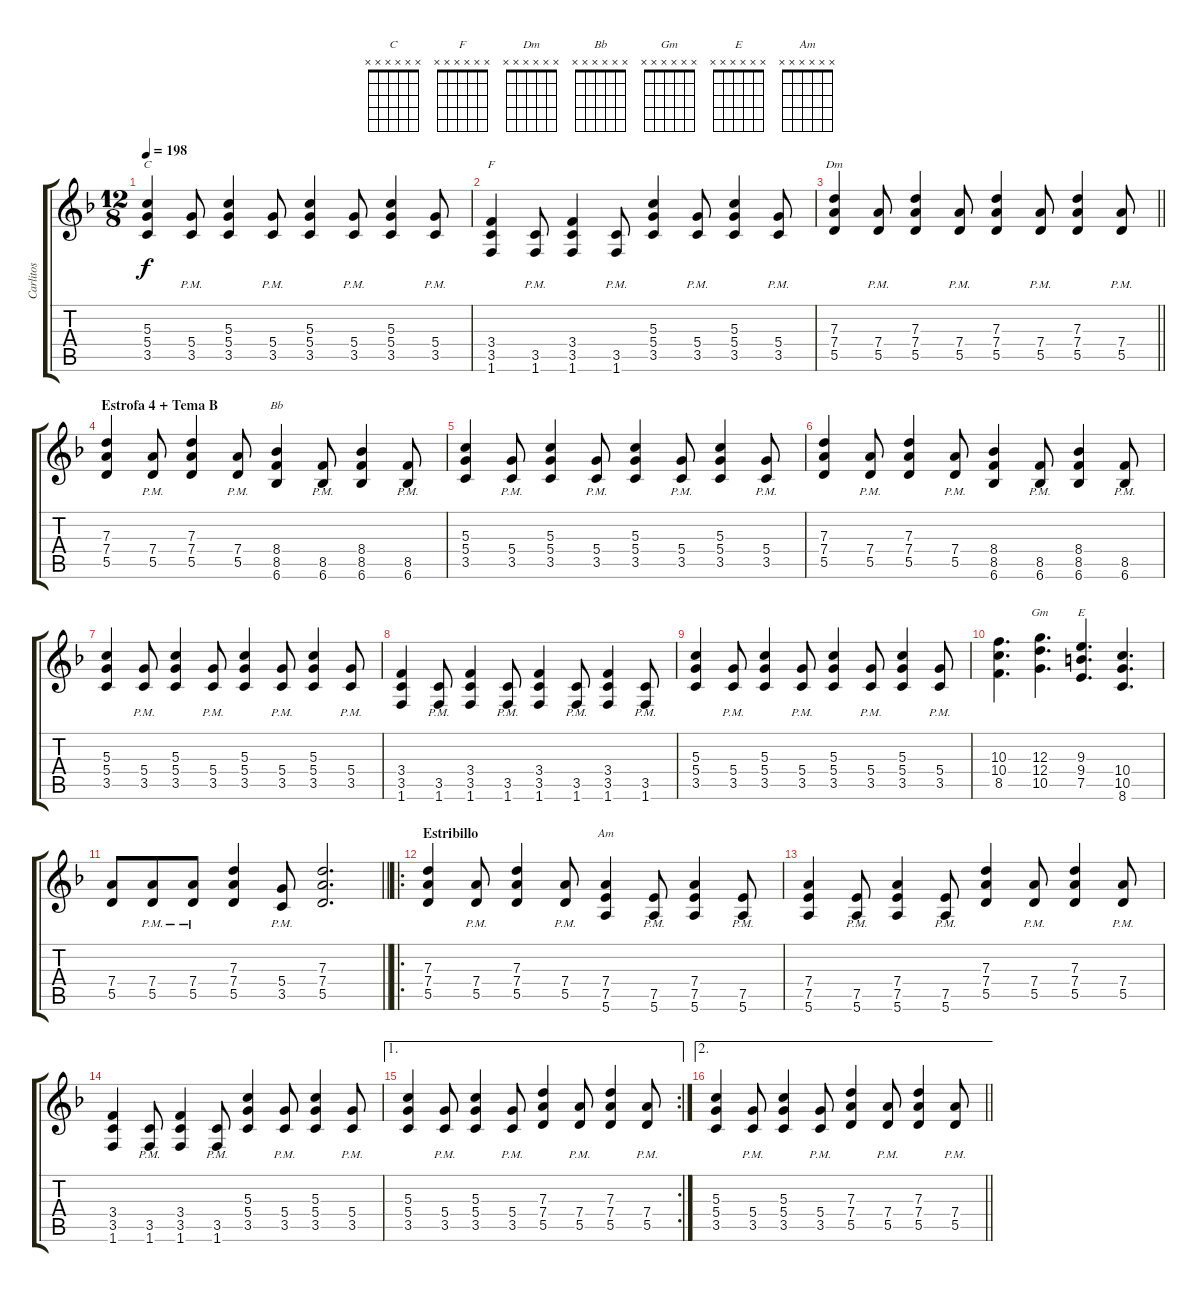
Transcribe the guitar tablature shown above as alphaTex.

\track ("Carlitos" "Carlitos") {instrument distortionguitar}
\staff {score tabs}
\tuning (E4 B3 G3 D3 A2 E2) {hide}
\chord ("C" x x x x x x)
\chord ("F" x x x x x x)
\chord ("Dm" x x x x x x)
\chord ("Bb" x x x x x x)
\chord ("Gm" x x x x x x)
\chord ("E" x x x x x x)
\chord ("Am" x x x x x x)
\ts (12 8)
\tempo 198
\clef g2
\ks dminor
(5.3 5.4 3.5).4{ch "C" dy f} (5.4{pm} 3.5{pm}).8 (5.3 5.4 3.5).4 (5.4{pm} 3.5{pm}).8 (5.3 5.4 3.5).4 (5.4{pm} 3.5{pm}).8 (5.3 5.4 3.5).4 (5.4{pm} 3.5{pm}).8 |
(3.4 3.5 1.6).4{ch "F"} (3.5{pm} 1.6{pm}).8 (3.4 3.5 1.6).4 (3.5{pm} 1.6{pm}).8 (5.3 5.4 3.5).4 (5.4{pm} 3.5{pm}).8 (5.3 5.4 3.5).4 (5.4{pm} 3.5{pm}).8 |
\barLineRight lightlight
(7.3 7.4 5.5).4{ch "Dm"} (7.4{pm} 5.5{pm}).8 (7.3 7.4 5.5).4 (7.4{pm} 5.5{pm}).8 (7.3 7.4 5.5).4 (7.4{pm} 5.5{pm}).8 (7.3 7.4 5.5).4 (7.4{pm} 5.5{pm}).8 |
\section ("" "Estrofa 4 + Tema B")
(7.3 7.4 5.5).4 (7.4{pm} 5.5{pm}).8 (7.3 7.4 5.5).4 (7.4{pm} 5.5{pm}).8 (8.4 8.5 6.6).4{ch "Bb"} (8.5{pm} 6.6{pm}).8 (8.4 8.5 6.6).4 (8.5{pm} 6.6{pm}).8 |
(5.3 5.4 3.5).4 (5.4{pm} 3.5{pm}).8 (5.3 5.4 3.5).4 (5.4{pm} 3.5{pm}).8 (5.3 5.4 3.5).4 (5.4{pm} 3.5{pm}).8 (5.3 5.4 3.5).4 (5.4{pm} 3.5{pm}).8 |
(7.3 7.4 5.5).4 (7.4{pm} 5.5{pm}).8 (7.3 7.4 5.5).4 (7.4{pm} 5.5{pm}).8 (8.4 8.5 6.6).4 (8.5{pm} 6.6{pm}).8 (8.4 8.5 6.6).4 (8.5{pm} 6.6{pm}).8 |
(5.3 5.4 3.5).4 (5.4{pm} 3.5{pm}).8 (5.3 5.4 3.5).4 (5.4{pm} 3.5{pm}).8 (5.3 5.4 3.5).4 (5.4{pm} 3.5{pm}).8 (5.3 5.4 3.5).4 (5.4{pm} 3.5{pm}).8 |
(3.4 3.5 1.6).4 (3.5{pm} 1.6{pm}).8 (3.4 3.5 1.6).4 (3.5{pm} 1.6{pm}).8 (3.4 3.5 1.6).4 (3.5{pm} 1.6{pm}).8 (3.4 3.5 1.6).4 (3.5{pm} 1.6{pm}).8 |
(5.3 5.4 3.5).4 (5.4{pm} 3.5{pm}).8 (5.3 5.4 3.5).4 (5.4{pm} 3.5{pm}).8 (5.3 5.4 3.5).4 (5.4{pm} 3.5{pm}).8 (5.3 5.4 3.5).4 (5.4{pm} 3.5{pm}).8 |
(10.3 10.4 8.5).4{d} (12.3 12.4 10.5).4{d ch "Gm"} (9.3 9.4 7.5).4{d ch "E"} (10.4 10.5 8.6).4{d} |
\barLineRight lightlight
(7.4 5.5).8 (7.4{pm} 5.5{pm}).8 (7.4{pm} 5.5{pm}).8 (7.3 7.4 5.5).4 (5.4{pm} 3.5{pm}).8 (7.3 7.4 5.5).2{d} |
\ro
\section ("" "Estribillo")
(7.3 7.4 5.5).4 (7.4{pm} 5.5{pm}).8 (7.3 7.4 5.5).4 (7.4{pm} 5.5{pm}).8 (7.4 7.5 5.6).4{ch "Am"} (7.5{pm} 5.6{pm}).8 (7.4 7.5 5.6).4 (7.5{pm} 5.6{pm}).8 |
(7.4 7.5 5.6).4 (7.5{pm} 5.6{pm}).8 (7.4 7.5 5.6).4 (7.5{pm} 5.6{pm}).8 (7.3 7.4 5.5).4 (7.4{pm} 5.5{pm}).8 (7.3 7.4 5.5).4 (7.4{pm} 5.5{pm}).8 |
(3.4 3.5 1.6).4 (3.5{pm} 1.6{pm}).8 (3.4 3.5 1.6).4 (3.5{pm} 1.6{pm}).8 (5.3 5.4 3.5).4 (5.4{pm} 3.5{pm}).8 (5.3 5.4 3.5).4 (5.4{pm} 3.5{pm}).8 |
\ae 1
\rc 2
(5.3 5.4 3.5).4 (5.4{pm} 3.5{pm}).8 (5.3 5.4 3.5).4 (5.4{pm} 3.5{pm}).8 (7.3 7.4 5.5).4 (7.4{pm} 5.5{pm}).8 (7.3 7.4 5.5).4 (7.4{pm} 5.5{pm}).8 |
\ae 2
\barLineRight lightlight
(5.3 5.4 3.5).4 (5.4{pm} 3.5{pm}).8 (5.3 5.4 3.5).4 (5.4{pm} 3.5{pm}).8 (7.3 7.4 5.5).4 (7.4{pm} 5.5{pm}).8 (7.3 7.4 5.5).4 (7.4{pm} 5.5{pm}).8
